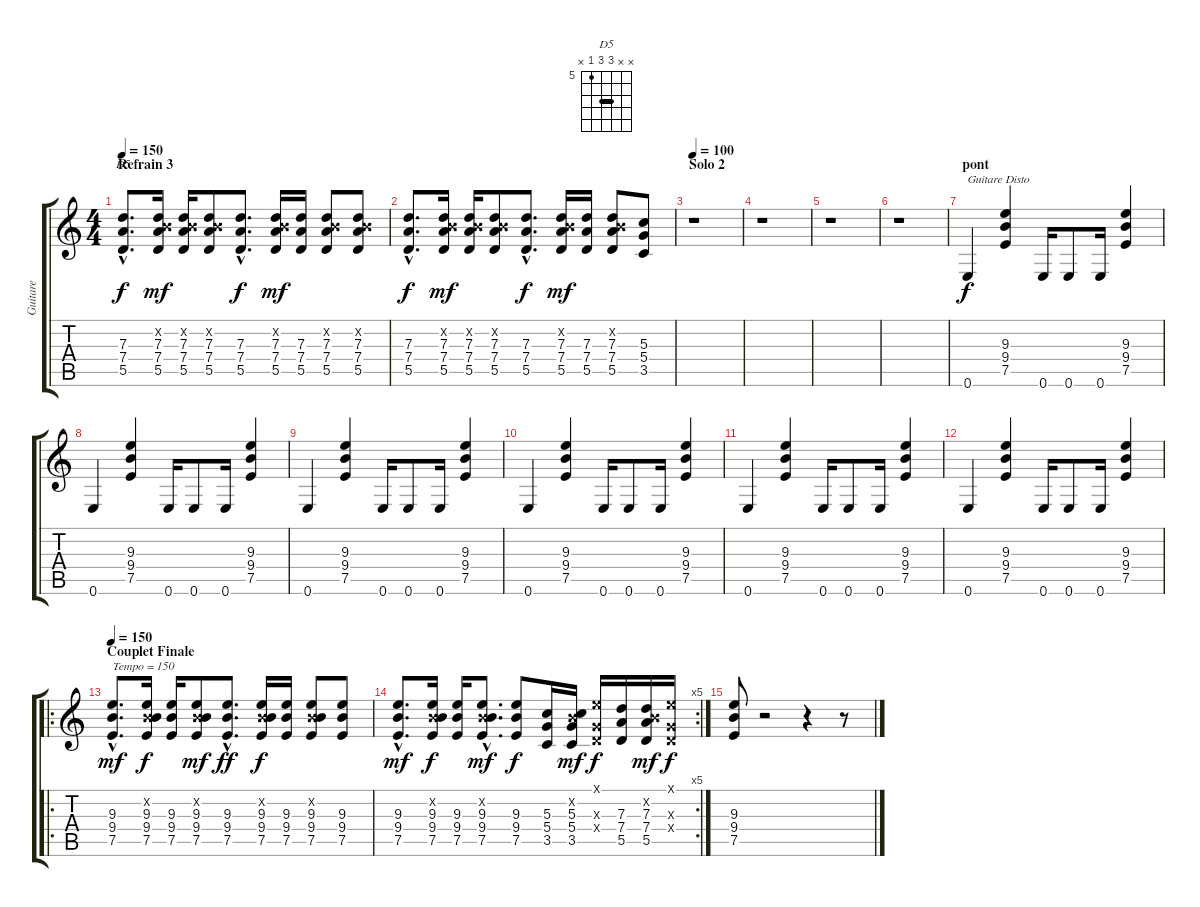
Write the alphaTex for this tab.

\track ("Guitare" "Guitare") {instrument acousticguitarsteel}
\staff {score tabs}
\tuning (E4 B3 G3 D3 A2 E2) {hide}
\chord ("D5" x x 7 7 5 x) {firstfret 5 barre 7}
\ts (4 4)
\section ("" "Refrain 3")
\tempo 150
\clef g2
\ks c
(7.3{hac} 7.4{hac} 5.5{hac}).8{d ch "D5" dy f} (0.2{x} 7.3 7.4 5.5).16{dy mf} (0.2{x} 7.3 7.4 5.5).16 (0.2{x} 7.3 7.4 5.5).8 (7.3{hac} 7.4{hac} 5.5{hac}).8{d dy f} (0.2{x} 7.3 7.4 5.5).16{dy mf} (7.3 7.4 5.5).16 (0.2{x} 7.3 7.4 5.5).8 (0.2{x} 7.3 7.4 5.5).8 |
(7.3{hac} 7.4{hac} 5.5{hac}).8{d dy f} (0.2{x} 7.3 7.4 5.5).16{dy mf} (0.2{x} 7.3 7.4 5.5).16 (0.2{x} 7.3 7.4 5.5).8 (7.3{hac} 7.4{hac} 5.5{hac}).8{d dy f} (0.2{x} 7.3 7.4 5.5).16{dy mf} (7.3 7.4 5.5).16 (0.2{x} 7.3 7.4 5.5).8 (5.3 5.4 3.5).8 |
\section ("" "Solo 2")
\tempo 100
r.1 |
r.1 |
r.1 |
r.1 |
\section ("" "pont")
0.6.4{txt "Guitare Disto" dy f instrument distortionguitar} (9.3 9.4 7.5).4 0.6.16 0.6.8 0.6.16 (9.3 9.4 7.5).4 |
0.6.4 (9.3 9.4 7.5).4 0.6.16 0.6.8 0.6.16 (9.3 9.4 7.5).4 |
0.6.4 (9.3 9.4 7.5).4 0.6.16 0.6.8 0.6.16 (9.3 9.4 7.5).4 |
0.6.4 (9.3 9.4 7.5).4 0.6.16 0.6.8 0.6.16 (9.3 9.4 7.5).4 |
0.6.4 (9.3 9.4 7.5).4 0.6.16 0.6.8 0.6.16 (9.3 9.4 7.5).4 |
0.6.4 (9.3 9.4 7.5).4 0.6.16 0.6.8 0.6.16 (9.3 9.4 7.5).4 |
\ro
\section ("" "Couplet Finale")
\tempo 150
(9.3{hac} 9.4{hac} 7.5{hac}).8{d txt "Tempo = 150" dy mf} (0.2{x} 9.3 9.4 7.5).16{dy f} (9.3 9.4 7.5).16 (0.2{x} 9.3 9.4 7.5).8{dy mf} (9.3{hac} 9.4{hac} 7.5{hac}).8{d dy ff} (0.2{x} 9.3 9.4 7.5).16{dy f} (9.3 9.4 7.5).16 (0.2{x} 9.3 9.4 7.5).8 (9.3 9.4 7.5).8 |
\rc 5
(9.3{hac} 9.4{hac} 7.5{hac}).8{d dy mf} (0.2{x} 9.3 9.4 7.5).16{dy f} (9.3 9.4 7.5).16 (0.2{hac x} 9.3{hac} 9.4{hac} 7.5{hac}).8{d dy mf} (9.3 9.4 7.5).8{dy f} (5.3 5.4 3.5).16 (0.2{x} 5.3 5.4 3.5).16{dy mf} (0.1{x} 0.3{x} 0.4{x}).16{dy f} (7.3 7.4 5.5).16 (0.2{x} 7.3 7.4 5.5).16{dy mf} (0.1{x} 0.3{x} 0.4{x}).16{dy f} |
(9.3 9.4 7.5).8 r.2 r.4 r.8
